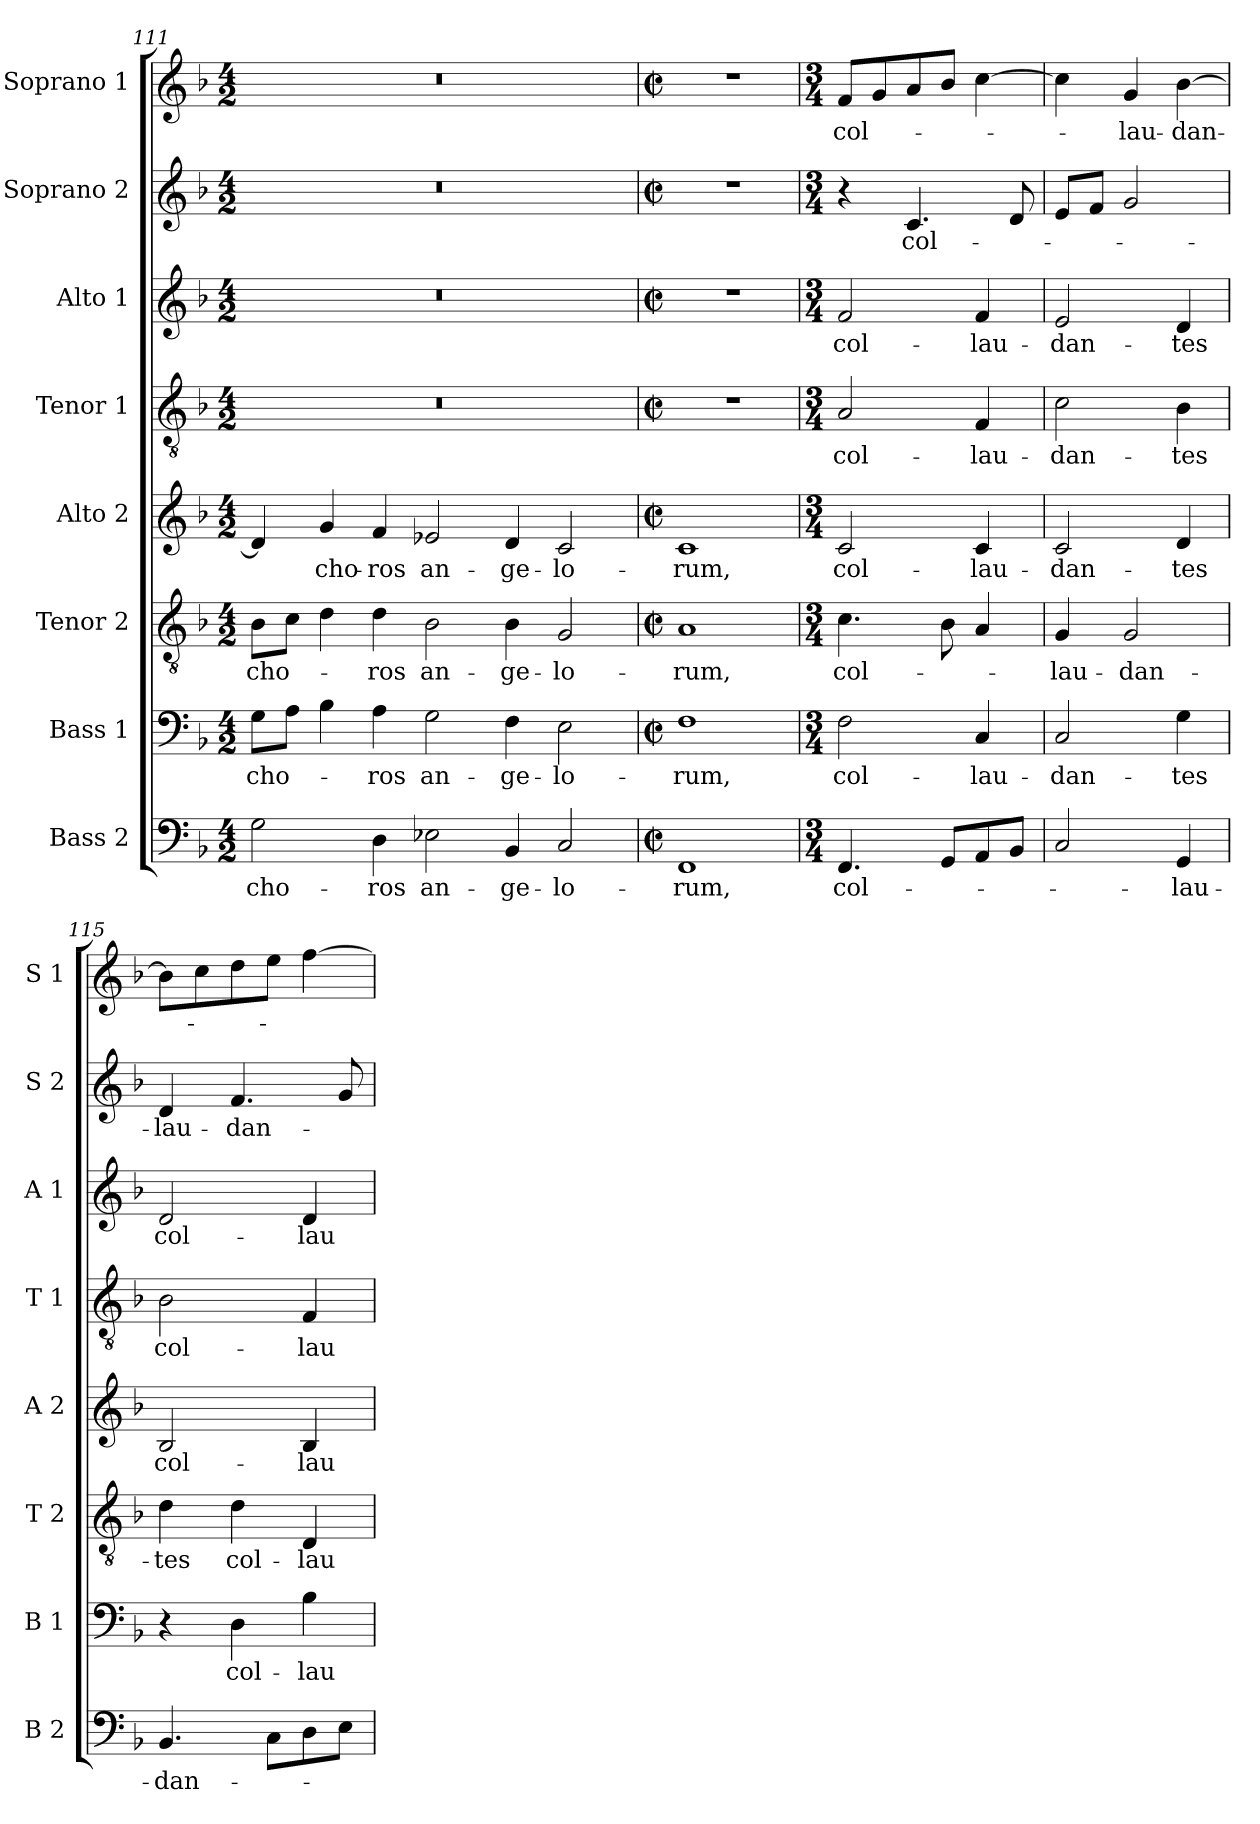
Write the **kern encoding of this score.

**kern	**text	**kern	**text	**kern	**text	**kern	**text	**kern	**text	**kern	**text	**kern	**text	**kern	**text
*part8	*part8	*part7	*part7	*part6	*part6	*part5	*part5	*part4	*part4	*part3	*part3	*part2	*part2	*part1	*part1
*staff8	*staff8	*staff7	*staff7	*staff6	*staff6	*staff5	*staff5	*staff4	*staff4	*staff3	*staff3	*staff2	*staff2	*staff1	*staff1
*I"Bass 2	*	*I"Bass 1	*	*I"Tenor 2	*	*I"Alto 2	*	*I"Tenor 1	*	*I"Alto 1	*	*I"Soprano 2	*	*I"Soprano 1	*
*I'B 2	*	*I'B 1	*	*I'T 2	*	*I'A 2	*	*I'T 1	*	*I'A 1	*	*I'S 2	*	*I'S 1	*
*clefF4	*	*clefF4	*	*clefGv2	*	*clefG2	*	*clefGv2	*	*clefG2	*	*clefG2	*	*clefG2	*
*k[b-]	*	*k[b-]	*	*k[b-]	*	*k[b-]	*	*k[b-]	*	*k[b-]	*	*k[b-]	*	*k[b-]	*
*F:	*	*F:	*	*F:	*	*F:	*	*F:	*	*F:	*	*F:	*	*F:	*
*M4/2	*	*M4/2	*	*M4/2	*	*M4/2	*	*M4/2	*	*M4/2	*	*M4/2	*	*M4/2	*
=111	=111	=111	=111	=111	=111	=111	=111	=111	=111	=111	=111	=111	=111	=111	=111
!	!LO:LY:b	!	!LO:LY:b	!	!LO:LY:b	!	!	!	!	!	!	!	!	!	!
2G\	cho-	8G\L	cho-	8B-\L	cho-	4d/]	.	0r	.	0r	.	0r	.	0r	.
.	.	8A\J	.	8c\J	.	.	.	.	.	.	.	.	.	.	.
!	!	!	!	!	!	!	!LO:LY:b	!	!	!	!	!	!	!	!
.	.	4B-\	.	4d\	.	4g/	cho-	.	.	.	.	.	.	.	.
!	!LO:LY:b	!	!LO:LY:b	!	!LO:LY:b	!	!LO:LY:b	!	!	!	!	!	!	!	!
4D\	-ros	4A\	-ros	4d\	-ros	4f/	-ros	.	.	.	.	.	.	.	.
!	!LO:LY:b	!	!LO:LY:b	!	!LO:LY:b	!	!LO:LY:b	!	!	!	!	!	!	!	!
2E-X\	an-	2G\	an-	2B-\	an-	2e-X/	an-	.	.	.	.	.	.	.	.
!	!LO:LY:b	!	!LO:LY:b	!	!LO:LY:b	!	!LO:LY:b	!	!	!	!	!	!	!	!
4BB-/	-ge-	4F\	-ge-	4B-\	-ge-	4d/	-ge-	.	.	.	.	.	.	.	.
!	!LO:LY:b	!	!LO:LY:b	!	!LO:LY:b	!	!LO:LY:b	!	!	!	!	!	!	!	!
2C/	-lo-	2E\	-lo-	2G/	-lo-	2c/	-lo-	.	.	.	.	.	.	.	.
!!LO:PB:g=z
=112	=112	=112	=112	=112	=112	=112	=112	=112	=112	=112	=112	=112	=112	=112	=112
*M2/2	*	*M2/2	*	*M2/2	*	*M2/2	*	*M2/2	*	*M2/2	*	*M2/2	*	*M2/2	*
*met(c|)	*	*met(c|)	*	*met(c|)	*	*met(c|)	*	*met(c|)	*	*met(c|)	*	*met(c|)	*	*met(c|)	*
!	!LO:LY:b	!	!LO:LY:b	!	!LO:LY:b	!	!LO:LY:b	!	!	!	!	!	!	!	!
1FF	-rum,	1F	-rum,	1A	-rum,	1c	-rum,	1r	.	1r	.	1r	.	1r	.
=113	=113	=113	=113	=113	=113	=113	=113	=113	=113	=113	=113	=113	=113	=113	=113
*M3/4	*	*M3/4	*	*M3/4	*	*M3/4	*	*M3/4	*	*M3/4	*	*M3/4	*	*M3/4	*
!	!LO:LY:b	!	!LO:LY:b	!	!LO:LY:b	!	!LO:LY:b	!	!LO:LY:b	!	!LO:LY:b	!	!	!	!LO:LY:b
4.FF/	col-	2F\	col-	4.c\	col-	2c/	col-	2A/	col-	2f/	col-	4r	.	8f/L	col-
.	.	.	.	.	.	.	.	.	.	.	.	.	.	8g/	.
!	!	!	!	!	!	!	!	!	!	!	!	!	!LO:LY:b	!	!
.	.	.	.	.	.	.	.	.	.	.	.	4.c/	col-	8a/	.
8GG/L	.	.	.	8B-\	.	.	.	.	.	.	.	.	.	8b-/J	.
!	!	!	!LO:LY:b	!	!	!	!LO:LY:b	!	!LO:LY:b	!	!LO:LY:b	!	!	!	!
8AA/	.	4C/	-lau-	4A/	.	4c/	-lau-	4F/	-lau-	4f/	-lau-	.	.	[4cc\	.
8BB-/J	.	.	.	.	.	.	.	.	.	.	.	8d/	.	.	.
=114	=114	=114	=114	=114	=114	=114	=114	=114	=114	=114	=114	=114	=114	=114	=114
!	!	!	!LO:LY:b	!	!LO:LY:b	!	!LO:LY:b	!	!LO:LY:b	!	!LO:LY:b	!	!	!	!
2C/	.	2C/	-dan-	4G/	-lau-	2c/	-dan-	2c\	-dan-	2e/	-dan-	8e/L	.	4cc\]	.
.	.	.	.	.	.	.	.	.	.	.	.	8f/J	.	.	.
!	!	!	!	!	!LO:LY:b	!	!	!	!	!	!	!	!	!	!LO:LY:b
.	.	.	.	2G/	-dan-	.	.	.	.	.	.	2g/	.	4g/	-lau-
!	!LO:LY:b	!	!LO:LY:b	!	!	!	!LO:LY:b	!	!LO:LY:b	!	!LO:LY:b	!	!	!	!LO:LY:b
4GG/	-lau-	4G\	-tes	.	.	4d/	-tes	4B-\	-tes	4d/	-tes	.	.	[4b-\	-dan-
=115	=115	=115	=115	=115	=115	=115	=115	=115	=115	=115	=115	=115	=115	=115	=115
!	!LO:LY:b	!	!	!	!LO:LY:b	!	!LO:LY:b	!	!LO:LY:b	!	!LO:LY:b	!	!LO:LY:b	!	!
4.BB-/	-dan-	4r	.	4d\	-tes	2B-/	col-	2B-\	col-	2d/	col-	4d/	-lau-	8b-\L]	.
.	.	.	.	.	.	.	.	.	.	.	.	.	.	8cc\	.
!	!	!	!LO:LY:b	!	!LO:LY:b	!	!	!	!	!	!	!	!LO:LY:b	!	!
.	.	4D\	col-	4d\	col-	.	.	.	.	.	.	4.f/	-dan-	8dd\	.
8C\L	.	.	.	.	.	.	.	.	.	.	.	.	.	8ee\J	.
!	!	!	!LO:LY:b	!	!LO:LY:b	!	!LO:LY:b	!	!LO:LY:b	!	!LO:LY:b	!	!	!	!
8D\	.	4B-\	-lau-	4D/	-lau-	4B-/	-lau-	4F/	-lau-	4d/	-lau-	.	.	[4ff\	.
8E\J	.	.	.	.	.	.	.	.	.	.	.	8g/	.	.	.
=	=	=	=	=	=	=	=	=	=	=	=	=	=	=	=
*-	*-	*-	*-	*-	*-	*-	*-	*-	*-	*-	*-	*-	*-	*-	*-
